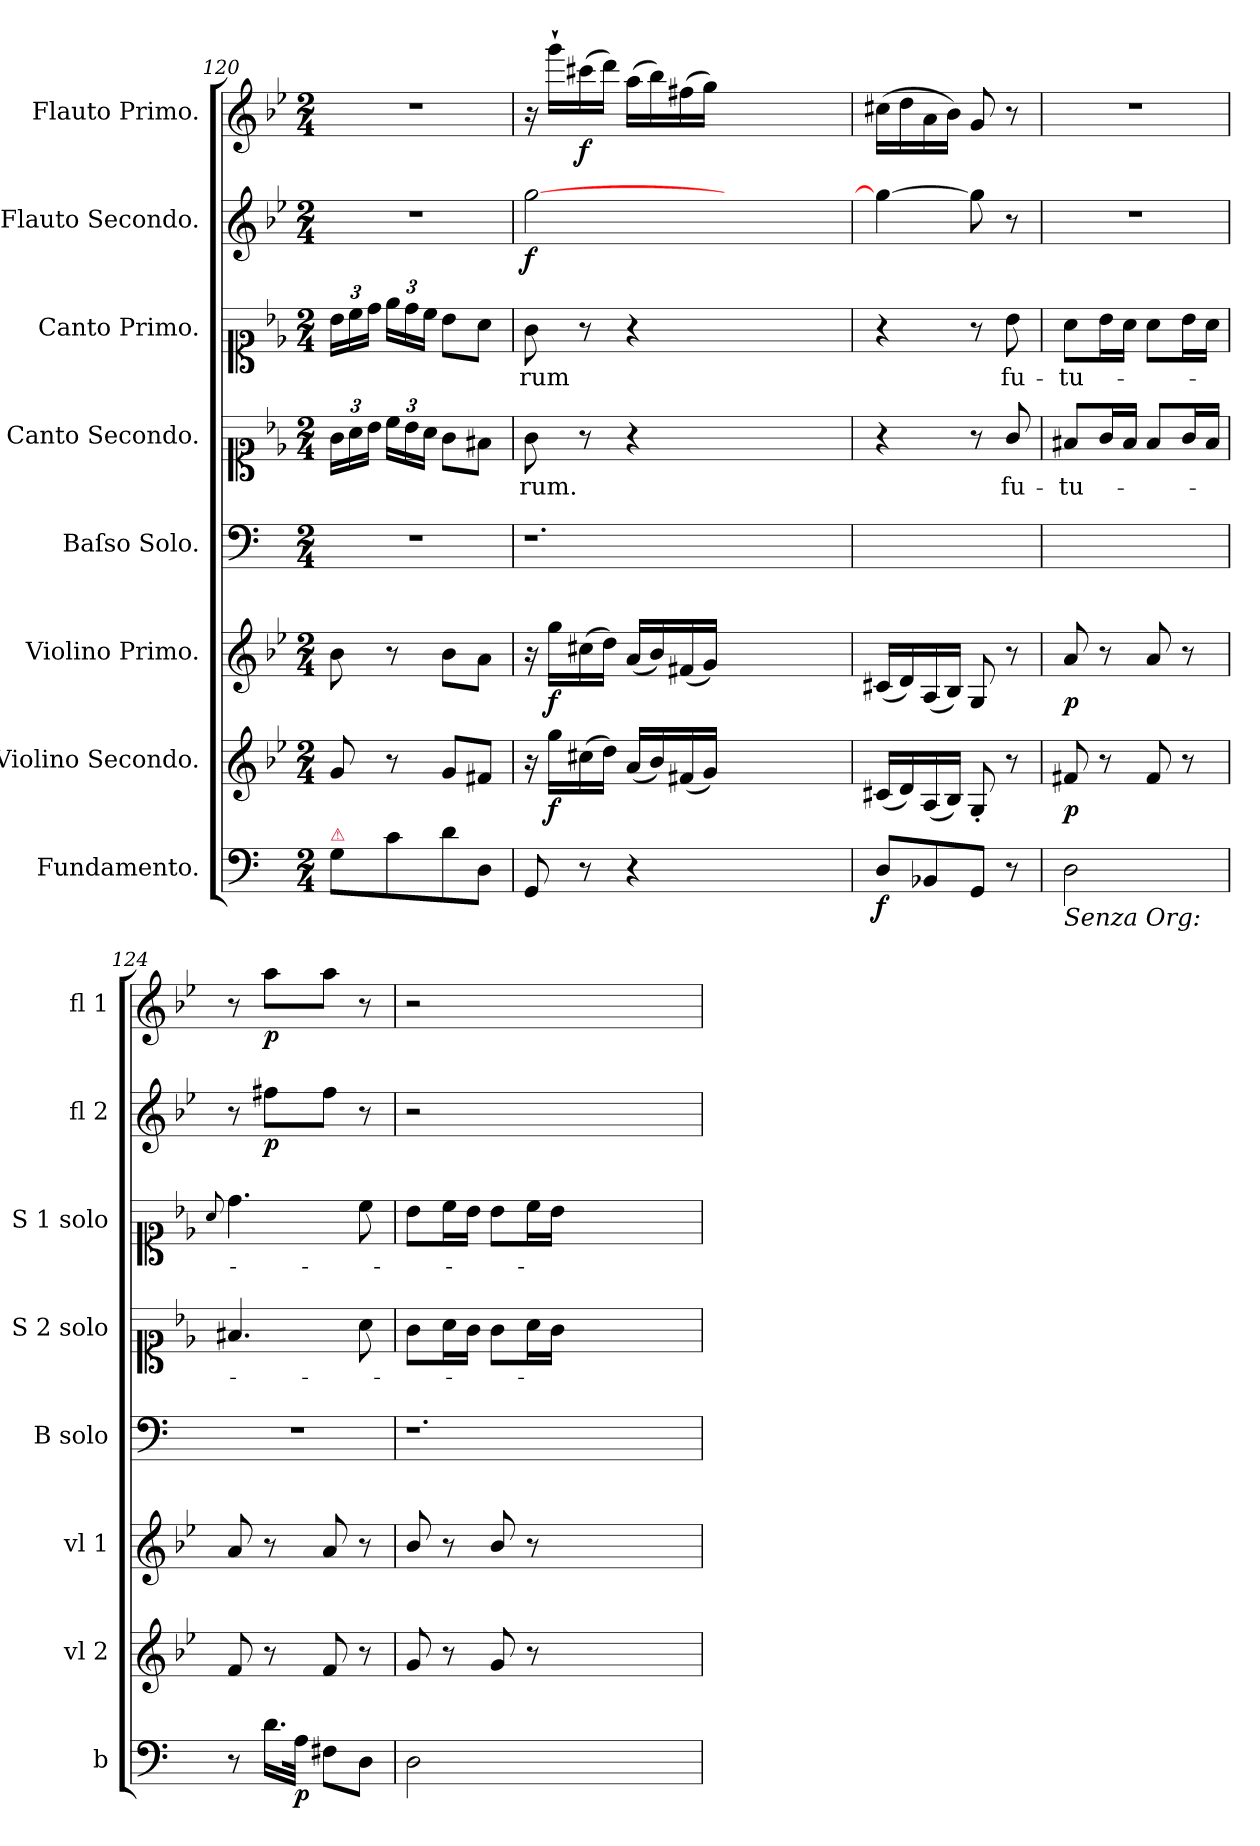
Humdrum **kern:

**kern	**dynam	**kern	**dynam	**kern	**dynam	**kern	**kern	**text	**kern	**text	**kern	**dynam	**kern	**dynam
*part8	*part8	*part7	*part7	*part6	*part6	*part5	*part4	*part4	*part3	*part3	*part2	*part2	*part1	*part1
*staff8	*staff8	*staff7	*staff7	*staff6	*staff6	*staff5	*staff4	*staff4	*staff3	*staff3	*staff2	*staff2	*staff1	*staff1
*I"Fundamento.	*	*I"Violino Secondo.	*	*I"Violino Primo.	*	*I"Baſso Solo.	*I"Canto Secondo.	*	*I"Canto Primo.	*	*I"Flauto Secondo.	*	*I"Flauto Primo.	*
*I'b	*	*I'vl 2	*	*I'vl 1	*	*I'B solo	*I'S 2 solo	*	*I'S 1 solo	*	*I'fl 2	*	*I'fl 1	*
*clefF4	*	*clefG2	*	*clefG2	*	*clefF4	*clefC1	*	*clefC1	*	*clefG2	*	*clefG2	*
*	*	*k[b-e-]	*	*k[b-e-]	*	*	*k[b-e-]	*	*k[b-e-]	*	*k[b-e-]	*	*k[b-e-]	*
*M2/4	*	*M2/4	*	*M2/4	*	*M2/4	*M2/4	*	*M2/4	*	*M2/4	*	*M2/4	*
=120	=120	=120	=120	=120	=120	=120	=120	=120	=120	=120	=120	=120	=120	=120
!LO:TX:a:color=crimson:t=⚠	!	!	!	!	!	!	!	!	!	!	!	!	!	!
8G\L	.	8g/	.	8b-\	.	2r	24g\LL	.	24b-\LL	.	2r	.	2r	.
.	.	.	.	.	.	.	24a\	.	24cc\	.	.	.	.	.
.	.	.	.	.	.	.	24b-\JJ	.	24dd\JJ	.	.	.	.	.
8c\	.	8r	.	8r	.	.	24cc\LL	.	24ee-\LL	.	.	.	.	.
.	.	.	.	.	.	.	24b-\	.	24dd\	.	.	.	.	.
.	.	.	.	.	.	.	24a\JJ	.	24cc\JJ	.	.	.	.	.
8d\	.	8g/L	.	8b-\L	.	.	8g\L	.	8b-\L	.	.	.	.	.
8D/J	.	8f#X/J	.	8a\J	.	.	8f#X\J	.	8a\J	.	.	.	.	.
=121	=121	=121	=121	=121	=121	=121	=121	=121	=121	=121	=121	=121	=121	=121
8GG/	.	16r	.	16r	.	1.r	8g\	-rum.	8g\	-rum	[2gg\	f	16r	.
!	!	!	!	!	!LO:DY:b	!	!	!	!	!	!	!	!	!
.	.	16gg\LL	f	16gg\LL	f	.	.	.	.	.	.	.	16ggg`\LL	.
8r	.	(16cc#X\	.	(16cc#X\	.	.	8r	.	8r	.	.	.	(16ccc#X\	f
.	.	16dd\JJ)	.	16dd\JJ)	.	.	.	.	.	.	.	.	16ddd\JJ)	.
4r	.	(16a/LL	.	(16a/LL	.	.	4r	.	4r	.	.	.	(16aa\LL	.
.	.	16b-/)	.	16b-/)	.	.	.	.	.	.	.	.	16bb-\)	.
.	.	(16f#X/	.	(16f#X/	.	.	.	.	.	.	.	.	(16ff#X\	.
.	.	16g/JJ)	.	16g/JJ)	.	.	.	.	.	.	.	.	16gg\JJ)	.
1ryy	.	1ryy	.	1ryy	.	.	1ryy	.	1ryy	.	1ryy	.	1ryy	.
=122	=122	=122	=122	=122	=122	=122	=122	=122	=122	=122	=122	=122	=122	=122
8D/L	f	(16c#X/LL	.	(16c#X/LL	.	2ryy	4r	.	4r	.	4gg\_	.	(16cc#X\LL	.
.	.	16d/)	.	16d/)	.	.	.	.	.	.	.	.	16dd\	.
8BB-/	.	(16A/	.	(16A/	.	.	.	.	.	.	.	.	16a\	.
.	.	16B-/JJ)	.	16B-/JJ)	.	.	.	.	.	.	.	.	16b-\JJ)	.
8GG/J	.	8G'/	.	8G/	.	.	8r	.	8r	.	8gg\]	.	8g/	.
8r	.	8r	.	8r	.	.	8g/	fu-	8b-\	fu-	8r	.	8r	.
=123	=123	=123	=123	=123	=123	=123	=123	=123	=123	=123	=123	=123	=123	=123
!LO:TX:b:i:t=Senza Org&colon;	!	!	!	!	!	!	!	!	!	!	!	!	!	!
!	!	!	!	!	!LO:DY:b	!	!	!	!	!	!	!	!	!
2D\	.	8f#X/	p	8a/	p	2ryy	8f#X/L	-tu-	8a\L	-tu-	2r	.	2r	.
.	.	8r	.	8r	.	.	16g/L	.	16b-\L	.	.	.	.	.
.	.	.	.	.	.	.	16f#/JJ	.	16a\JJ	.	.	.	.	.
.	.	8f#/	.	8a/	.	.	8f#/L	.	8a\L	.	.	.	.	.
.	.	8r	.	8r	.	.	16g/L	.	16b-\L	.	.	.	.	.
.	.	.	.	.	.	.	16f#/JJ	.	16a\JJ	.	.	.	.	.
=124	=124	=124	=124	=124	=124	=124	=124	=124	=124	=124	=124	=124	=124	=124
.	.	.	.	.	.	.	.	.	8qqa/	.	.	.	.	.
8r	.	8f/	.	8a/	.	2r	4.f#X/	.	4.dd\	.	8r	.	8r	.
16.d\LL	.	8r	.	8r	.	.	.	.	.	.	8ff#X\L	p	8aa\L	p
32A\JJk	p	.	.	.	.	.	.	.	.	.	.	.	.	.
8F#X\L	.	8f/	.	8a/	.	.	.	.	.	.	8ff#\J	.	8aa\J	.
8D\J	.	8r	.	8r	.	.	8a\	.	8cc\	.	8r	.	8r	.
=125	=125	=125	=125	=125	=125	=125	=125	=125	=125	=125	=125	=125	=125	=125
2D\	.	8g/	.	8b-/	.	1.r	8g\L	.	8b-\L	.	2r	.	2r	.
.	.	8r	.	8r	.	.	16a\L	.	16cc\L	.	.	.	.	.
.	.	.	.	.	.	.	16g\JJ	.	16b-\JJ	.	.	.	.	.
.	.	8g/	.	8b-/	.	.	8g\L	.	8b-\L	.	.	.	.	.
.	.	8r	.	8r	.	.	16a\L	.	16cc\L	.	.	.	.	.
.	.	.	.	.	.	.	16g\JJ	.	16b-\JJ	.	.	.	.	.
1ryy	.	1ryy	.	1ryy	.	.	1ryy	.	1ryy	.	1ryy	.	1ryy	.
=	=	=	=	=	=	=	=	=	=	=	=	=	=	=
*-	*-	*-	*-	*-	*-	*-	*-	*-	*-	*-	*-	*-	*-	*-
